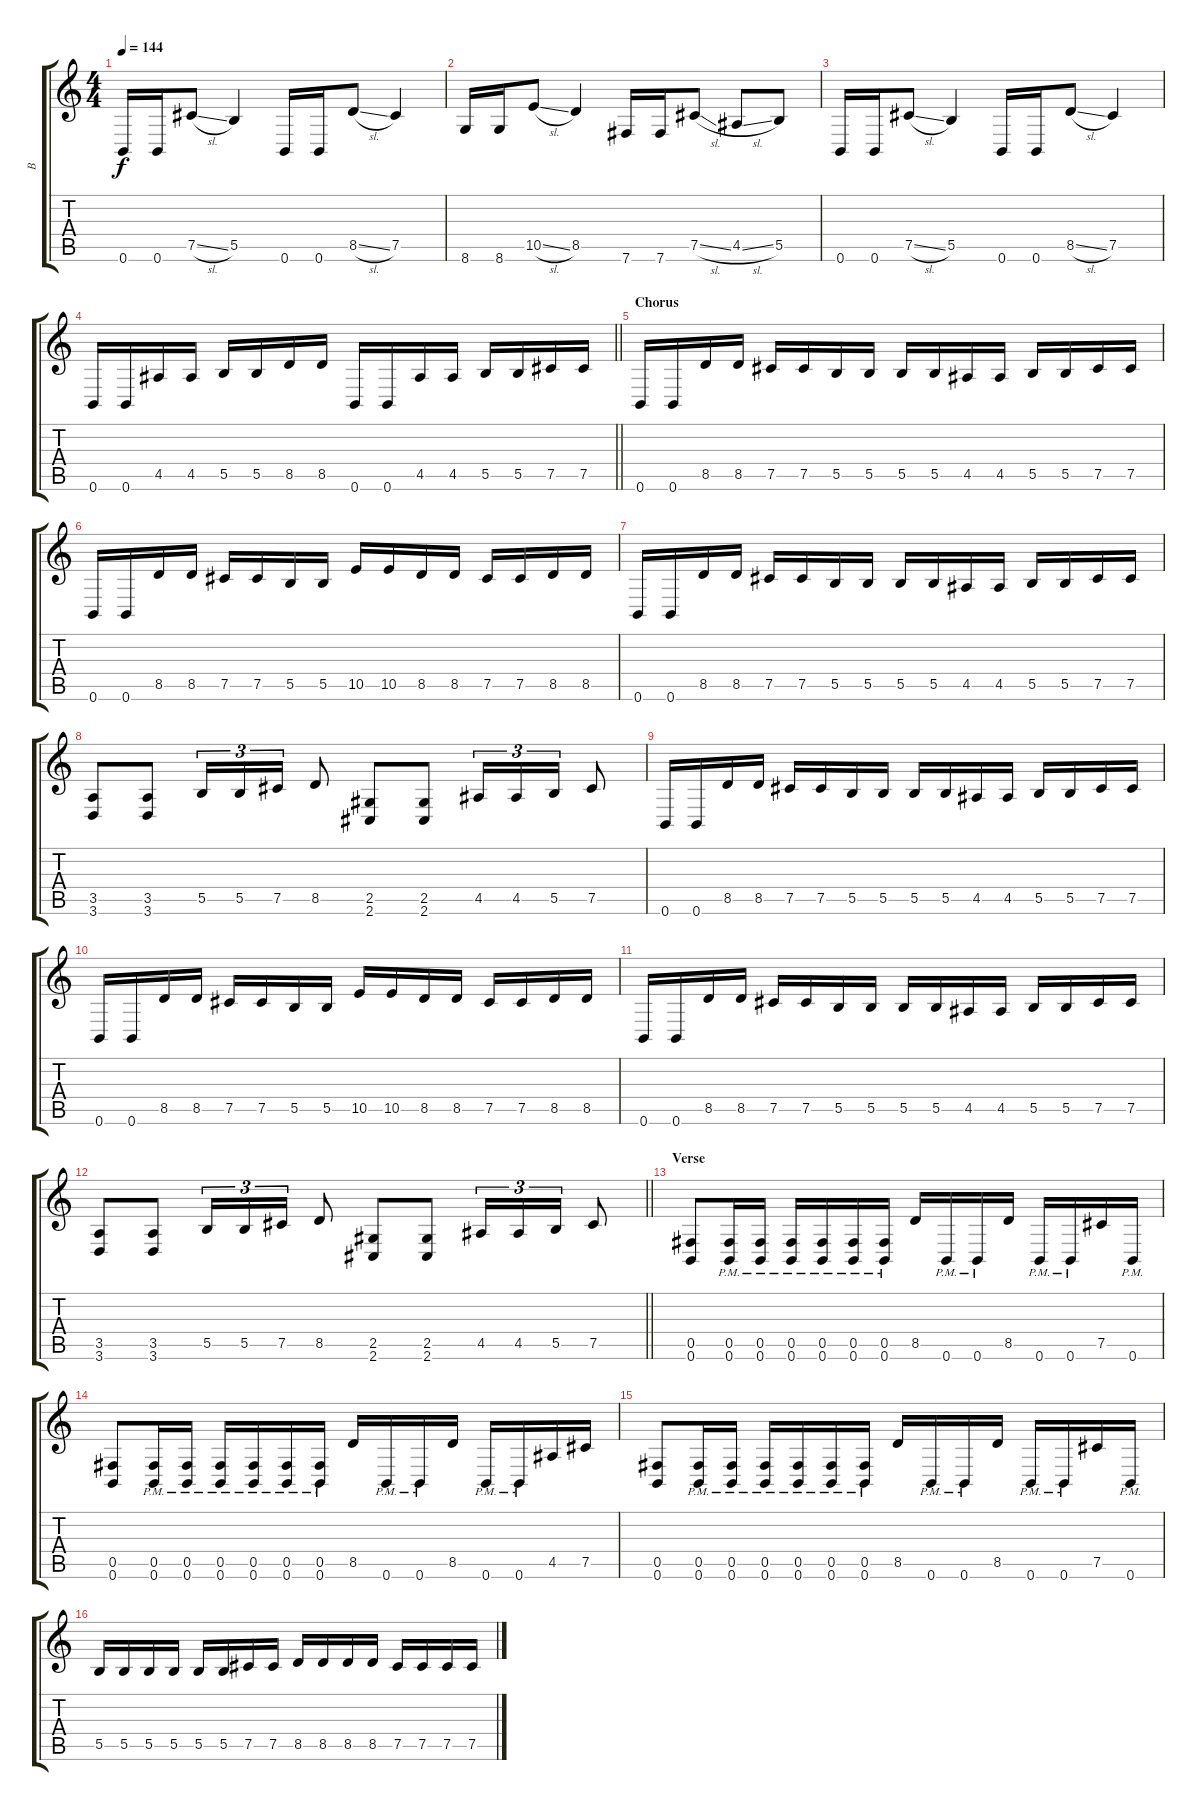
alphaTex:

\track ("B" "B") {instrument distortionguitar}
\staff {score tabs}
\tuning (E4 Ab3 E3 B2 Gb2 B1) {hide}
\ts (4 4)
\tempo 144
\clef g2
\ks c
0.6.16{dy f} 0.6.16 7.5{sl}.8 5.5.4 0.6.16 0.6.16 8.5{sl}.8 7.5.4 |
8.6.16 8.6.16 10.5{sl}.8 8.5.4 7.6.16 7.6.16 7.5{sl}.8 4.5{sl}.8 5.5.8 |
0.6.16 0.6.16 7.5{sl}.8 5.5.4 0.6.16 0.6.16 8.5{sl}.8 7.5.4 |
\barLineRight lightlight
0.6.16 0.6.16 4.5.16 4.5.16 5.5.16 5.5.16 8.5.16 8.5.16 0.6.16 0.6.16 4.5.16 4.5.16 5.5.16 5.5.16 7.5.16 7.5.16 |
\section ("" "Chorus")
0.6.16 0.6.16 8.5.16 8.5.16 7.5.16 7.5.16 5.5.16 5.5.16 5.5.16 5.5.16 4.5.16 4.5.16 5.5.16 5.5.16 7.5.16 7.5.16 |
0.6.16 0.6.16 8.5.16 8.5.16 7.5.16 7.5.16 5.5.16 5.5.16 10.5.16 10.5.16 8.5.16 8.5.16 7.5.16 7.5.16 8.5.16 8.5.16 |
0.6.16 0.6.16 8.5.16 8.5.16 7.5.16 7.5.16 5.5.16 5.5.16 5.5.16 5.5.16 4.5.16 4.5.16 5.5.16 5.5.16 7.5.16 7.5.16 |
(3.5 3.6).8 (3.5 3.6).8 5.5.16{tu (3 2)} 5.5.16{tu (3 2)} 7.5.16{tu (3 2)} 8.5.8 (2.5 2.6).8 (2.5 2.6).8 4.5.16{tu (3 2)} 4.5.16{tu (3 2)} 5.5.16{tu (3 2)} 7.5.8 |
0.6.16 0.6.16 8.5.16 8.5.16 7.5.16 7.5.16 5.5.16 5.5.16 5.5.16 5.5.16 4.5.16 4.5.16 5.5.16 5.5.16 7.5.16 7.5.16 |
0.6.16 0.6.16 8.5.16 8.5.16 7.5.16 7.5.16 5.5.16 5.5.16 10.5.16 10.5.16 8.5.16 8.5.16 7.5.16 7.5.16 8.5.16 8.5.16 |
0.6.16 0.6.16 8.5.16 8.5.16 7.5.16 7.5.16 5.5.16 5.5.16 5.5.16 5.5.16 4.5.16 4.5.16 5.5.16 5.5.16 7.5.16 7.5.16 |
\barLineRight lightlight
(3.5 3.6).8 (3.5 3.6).8 5.5.16{tu (3 2)} 5.5.16{tu (3 2)} 7.5.16{tu (3 2)} 8.5.8 (2.5 2.6).8 (2.5 2.6).8 4.5.16{tu (3 2)} 4.5.16{tu (3 2)} 5.5.16{tu (3 2)} 7.5.8 |
\section ("" "Verse")
(0.5 0.6).8 (0.5{pm} 0.6{pm}).16 (0.5{pm} 0.6{pm}).16 (0.5{pm} 0.6{pm}).16 (0.5{pm} 0.6{pm}).16 (0.5{pm} 0.6{pm}).16 (0.5{pm} 0.6{pm}).16 8.5.16 0.6{pm}.16 0.6{pm}.16 8.5.16 0.6{pm}.16 0.6{pm}.16 7.5.16 0.6{pm}.16 |
(0.5 0.6).8 (0.5{pm} 0.6{pm}).16 (0.5{pm} 0.6{pm}).16 (0.5{pm} 0.6{pm}).16 (0.5{pm} 0.6{pm}).16 (0.5{pm} 0.6{pm}).16 (0.5{pm} 0.6{pm}).16 8.5.16 0.6{pm}.16 0.6{pm}.16 8.5.16 0.6{pm}.16 0.6{pm}.16 4.5.16 7.5.16 |
(0.5 0.6).8 (0.5{pm} 0.6{pm}).16 (0.5{pm} 0.6{pm}).16 (0.5{pm} 0.6{pm}).16 (0.5{pm} 0.6{pm}).16 (0.5{pm} 0.6{pm}).16 (0.5{pm} 0.6{pm}).16 8.5.16 0.6{pm}.16 0.6{pm}.16 8.5.16 0.6{pm}.16 0.6{pm}.16 7.5.16 0.6{pm}.16 |
5.5.16 5.5.16 5.5.16 5.5.16 5.5.16 5.5.16 7.5.16 7.5.16 8.5.16 8.5.16 8.5.16 8.5.16 7.5.16 7.5.16 7.5.16 7.5.16
